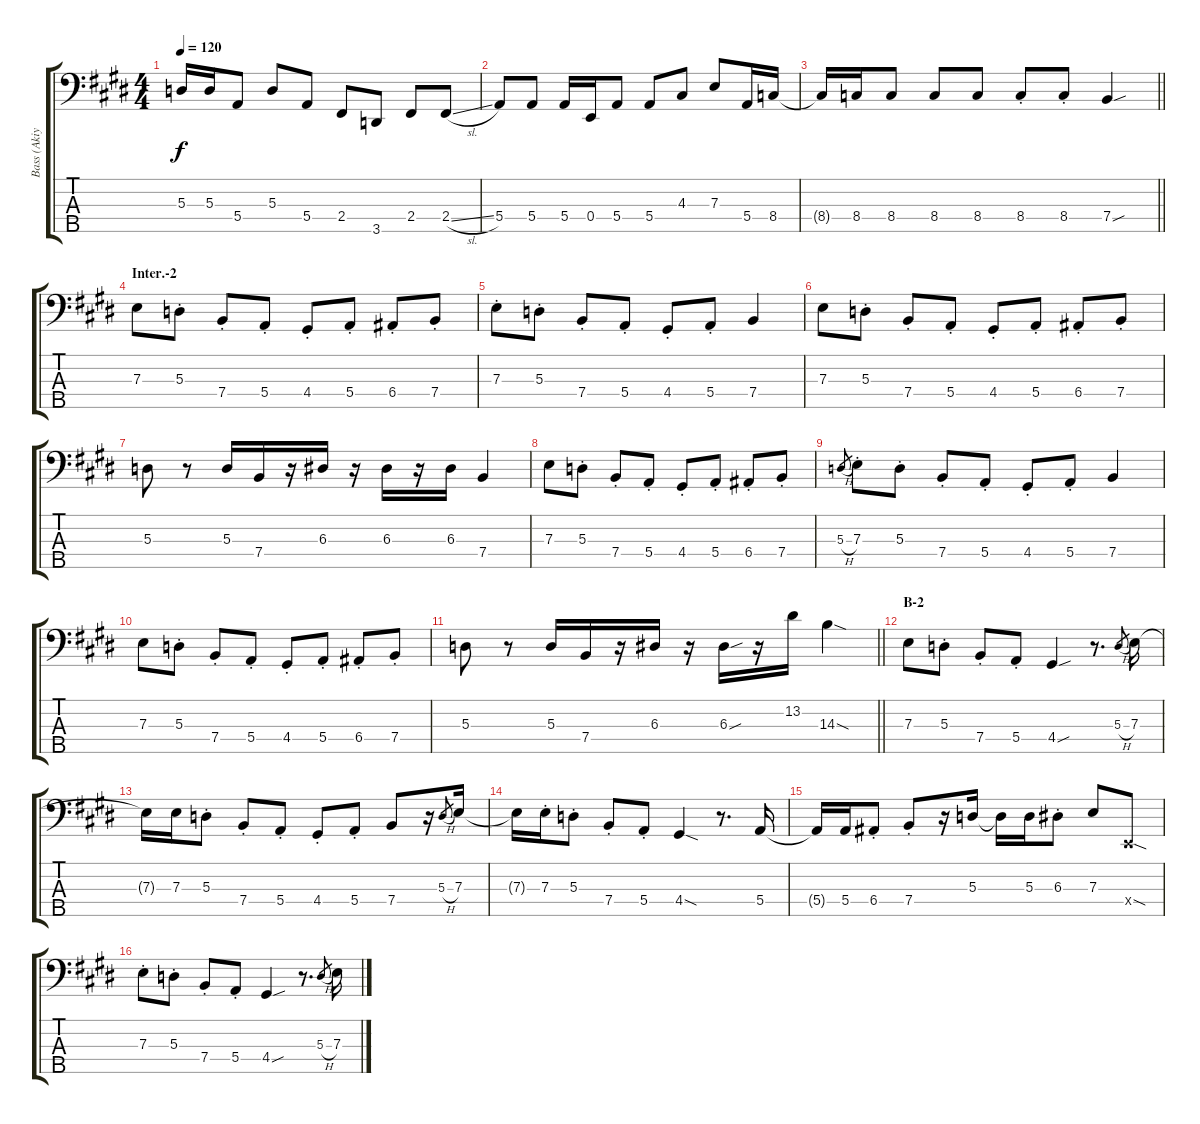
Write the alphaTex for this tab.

\track ("Bass (Akiyama Mio)" "Bass (Akiy") {instrument electricbassfinger}
\staff {score tabs}
\tuning (G2 D2 A1 E1 B0) {hide}
\ts (4 4)
\tempo 120
\clef f4
\ks e
5.3{t}.16{dy f} 5.3.16 5.4.8 5.3.8 5.4.8 2.4.8 3.5.8 2.4.8 2.4{sl}.8 |
5.4.8 5.4.8 5.4.16 0.4.16 5.4.8 5.4.8 4.3.8 7.3.8 5.4.16 8.4.16 |
\barLineRight lightlight
8.4{t}.16 8.4.16 8.4.8 8.4.8 8.4.8 8.4{st}.8 8.4{st}.8 7.4{sou}.4 |
\section ("" "Inter.-2")
7.3.8 5.3{st}.8 7.4{st}.8 5.4{st}.8 4.4{st}.8 5.4{st}.8 6.4{st}.8 7.4{st}.8 |
7.3{st}.8 5.3{st}.8 7.4{st}.8 5.4{st}.8 4.4{st}.8 5.4{st}.8 7.4.4 |
7.3.8 5.3{st}.8 7.4{st}.8 5.4{st}.8 4.4{st}.8 5.4{st}.8 6.4{st}.8 7.4{st}.8 |
5.3.8 r.8 5.3.16 7.4.16 r.16 6.3.16 r.16 6.3.16 r.16 6.3.16 7.4.4 |
7.3.8 5.3{st}.8 7.4{st}.8 5.4{st}.8 4.4{st}.8 5.4{st}.8 6.4{st}.8 7.4{st}.8 |
5.3{h}.8{gr} 7.3{st}.8 5.3{st}.8 7.4{st}.8 5.4{st}.8 4.4{st}.8 5.4{st}.8 7.4.4 |
7.3.8 5.3{st}.8 7.4{st}.8 5.4{st}.8 4.4{st}.8 5.4{st}.8 6.4{st}.8 7.4{st}.8 |
\barLineRight lightlight
5.3.8 r.8 5.3.16 7.4.16 r.16 6.3.16 r.16 6.3{sou}.16 r.16 13.2.16 14.3{sod}.4 |
\section ("" "B-2")
7.3.8 5.3{st}.8 7.4{st}.8 5.4{st}.8 4.4{sou}.4 r.8{d} 5.3{h}.8{gr} 7.3.16 |
7.3{t}.16 7.3.16 5.3{st}.8 7.4{st}.8 5.4{st}.8 4.4{st}.8 5.4{st}.8 7.4.8 r.16 5.3{h}.8{gr} 7.3.16 |
7.3{t}.16 7.3{st}.16 5.3{st}.8 7.4{st}.8 5.4{st}.8 4.4{sod}.4 r.8{d} 5.4.16 |
5.4{t}.16 5.4.16 6.4{st}.8 7.4{st}.8 r.16 5.3.16 5.3{t}.16 5.3.16 6.3{st}.8 7.3.8 0.4{sod x}.8 |
7.3{st}.8 5.3{st}.8 7.4{st}.8 5.4{st}.8 4.4{sou}.4 r.8{d} 5.3{h}.8{gr} 7.3.16
